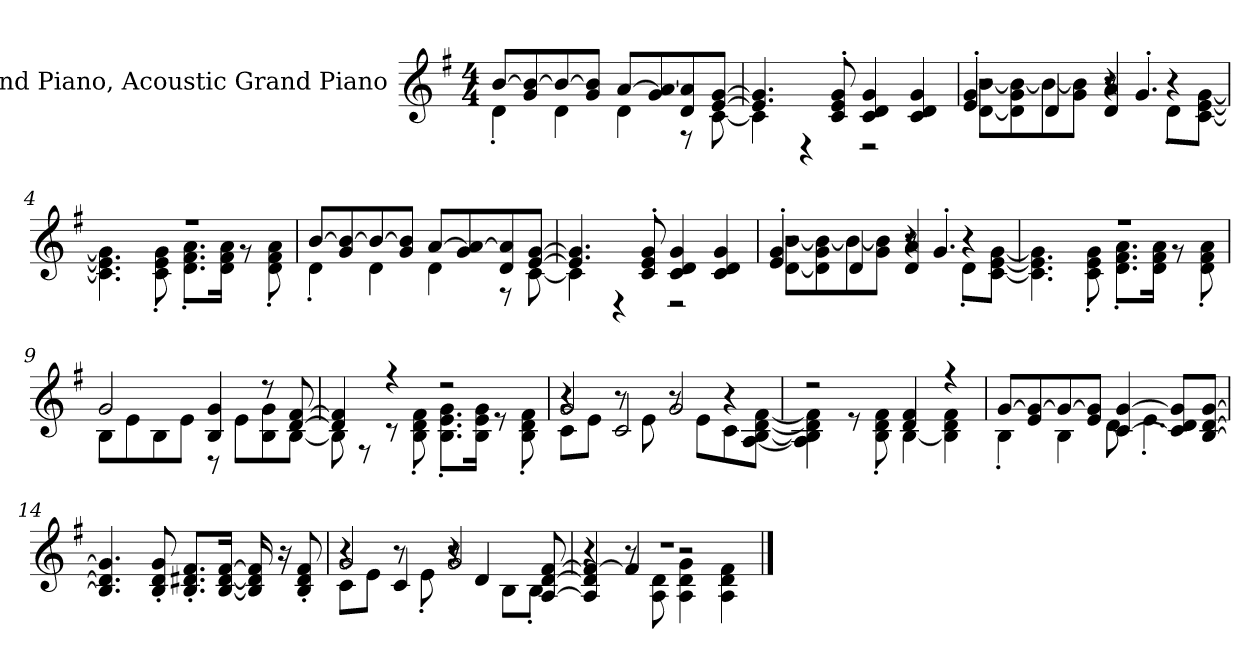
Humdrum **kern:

**kern
*part1
*staff1
*I"Grand Piano, Acoustic Grand Piano
*I'Pno
*clefG2
*k[f#]
*M4/4
*MM120
=1
*^
[8bi/L	4d'i\
8gi/ 8b/_	.
8b/_	4di\
8gi/ 8b/]J	.
[8ai/L	4di\
8gi/ 8a/_	.
8di/ 8a/]	8r
[8ei/ [8gi/J	[8ci\
=2	=2
4.e/] 4.g/]	4c\]
.	4r
8ci/' 8ei/' 8gi/'	.
4ci/ 4di/ 4gi/	2r
4ci/ 4di/ 4gi/	.
=3	=3
*	*^
2r	[8di\ [8bi\L	4ei/' 4gi/'
.	8d\] 8gi\ 8b\_	.
.	8b\_	4di/
.	8gi\ 8b\]J	.
8r	4r	4di/ 4ai/
4.g'i/	.	.
.	8d'i\L	4r
.	[8ci\ [8ei\ [8gi\J	.
*	*v	*v
=4	=4
1r	4.c\] 4.e\] 4.g\]
.	8ci\' 8ei\' 8gi\'
.	8.di\' 8.f#i\' 8.ai\'L
.	16di\ 16f#i\ 16ai\Jk
.	8r
.	8di\' 8f#i\' 8ai\'
!!LO:LB:g=z	!!
=5	=5
[8bj/L	4d'j\
8gj/ 8b/_	.
8b/_	4dj\
8gj/ 8b/]J	.
[8aZ/L	4dj\
8gj/ 8a/_	.
8dj/ 8a/]	8r
[8eZ/ [8gZ/J	[8cj\
=6	=6
4.e/] 4.g/]	4c\]
.	4r
8cj/' 8eZ/' 8gZ/'	.
4cj/ 4dZ/ 4gZ/	2r
4cj/ 4dZ/ 4gZ/	.
=7	=7
*	*^
2r	[8dj\ [8bj\L	4eZ/' 4gj/'
.	8d\] 8gj\ 8b\_	.
.	8b\_	4dj/
.	8gj\ 8b\]J	.
8r	4r	4dj/ 4aj/
4.g'j/	.	.
.	8d'j\L	4r
.	[8cj\ [8ej\ [8gj\J	.
*	*v	*v
=8	=8
1r	4.c\] 4.e\] 4.g\]
.	8cj\' 8ej\' 8gj\'
.	8.dj\' 8.f#Z\' 8.aZ\'L
.	16dj\ 16f#Z\ 16aZ\Jk
.	8r
.	8dj\' 8f#j\' 8aZ\'
!!LO:LB:g=z	!!
=9	=9
2gZ/	8Bj\L
.	8ej\
.	8Bj\
.	8eZ\J
4BZ/ 4gZ/	8r
.	8eZ\L
8r	8BZ\ 8gZ\
[8dZ/ [8f#Z/	[8BZ\J
=10	=10
4d/] 4f#/]	8B\]
.	8r
4r	8r
.	8Bj\' 8dZ\' 8f#Z\'
2r	8.BZ\' 8.eZ\' 8.gZ\'L
.	16BZ\ 16eZ\ 16gZ\Jk
.	8r
.	8BZ\' 8dZ\' 8f#Z\'
=11	=11
*	*^
2gZ/	8cj\L	4r
.	8ej\J	.
.	8r	2cj/
.	8ej\	.
2gj/	8r	.
.	8ej\L	.
.	8cj\	4r
.	[8AZ\ [8Bj\ [8dZ\ [8f#Z\J	.
*	*v	*v
=12	=12
2r	4A\] 4B\] 4d\] 4f#\]
.	8r
.	8Bj\' 8dZ\' 8f#Z\'
4dZ/ 4f#Z/	[4Bj\
4r	4B\] 4dj\ 4f#j\
!!LO:LB:g=z	!!
=13	=13
[8gi/L	4B'i\
8ei/ 8g/_	.
8g/_	4Bi\
8ei/ 8g/]J	.
[4ci/ [4gi/	8di\
.	4.e'i\
8c/] 8di/ 8g/]L	.
[8Bi/ [8di/ [8gi/J	.
*v	*v
=14
4.B/] 4.d/] 4.g/]
8Bi/' 8di/' 8gi/'
8.Bi/' 8.d#Xi/' 8.f#i/'L
[16Bi/ [16d#i/ [16f#i/Jk
16B/] 16d#/] 16f#/]
16r
8Bi/' 8d#i/' 8f#i/'
=15
*^
*	*^
2gi/	8ci\L	4r
.	8ei\J	.
.	8r	4ci/
.	8e'i\	.
2gi/	4r	8r
.	.	4di/
.	8Bi\L	.
.	8B'i\J	[8Ai/ [8di/ [8f#i/
=16	=16	=16
1r	4r	4A/] 4d/] 4f#/_
.	8r	4f#/]
.	8Ai\ 8di\	.
.	4Ai\ 4di\ 4gi\	2r
.	4Ai\ 4di\ 4f#i\	.
*v	*v	*v
==
*-
